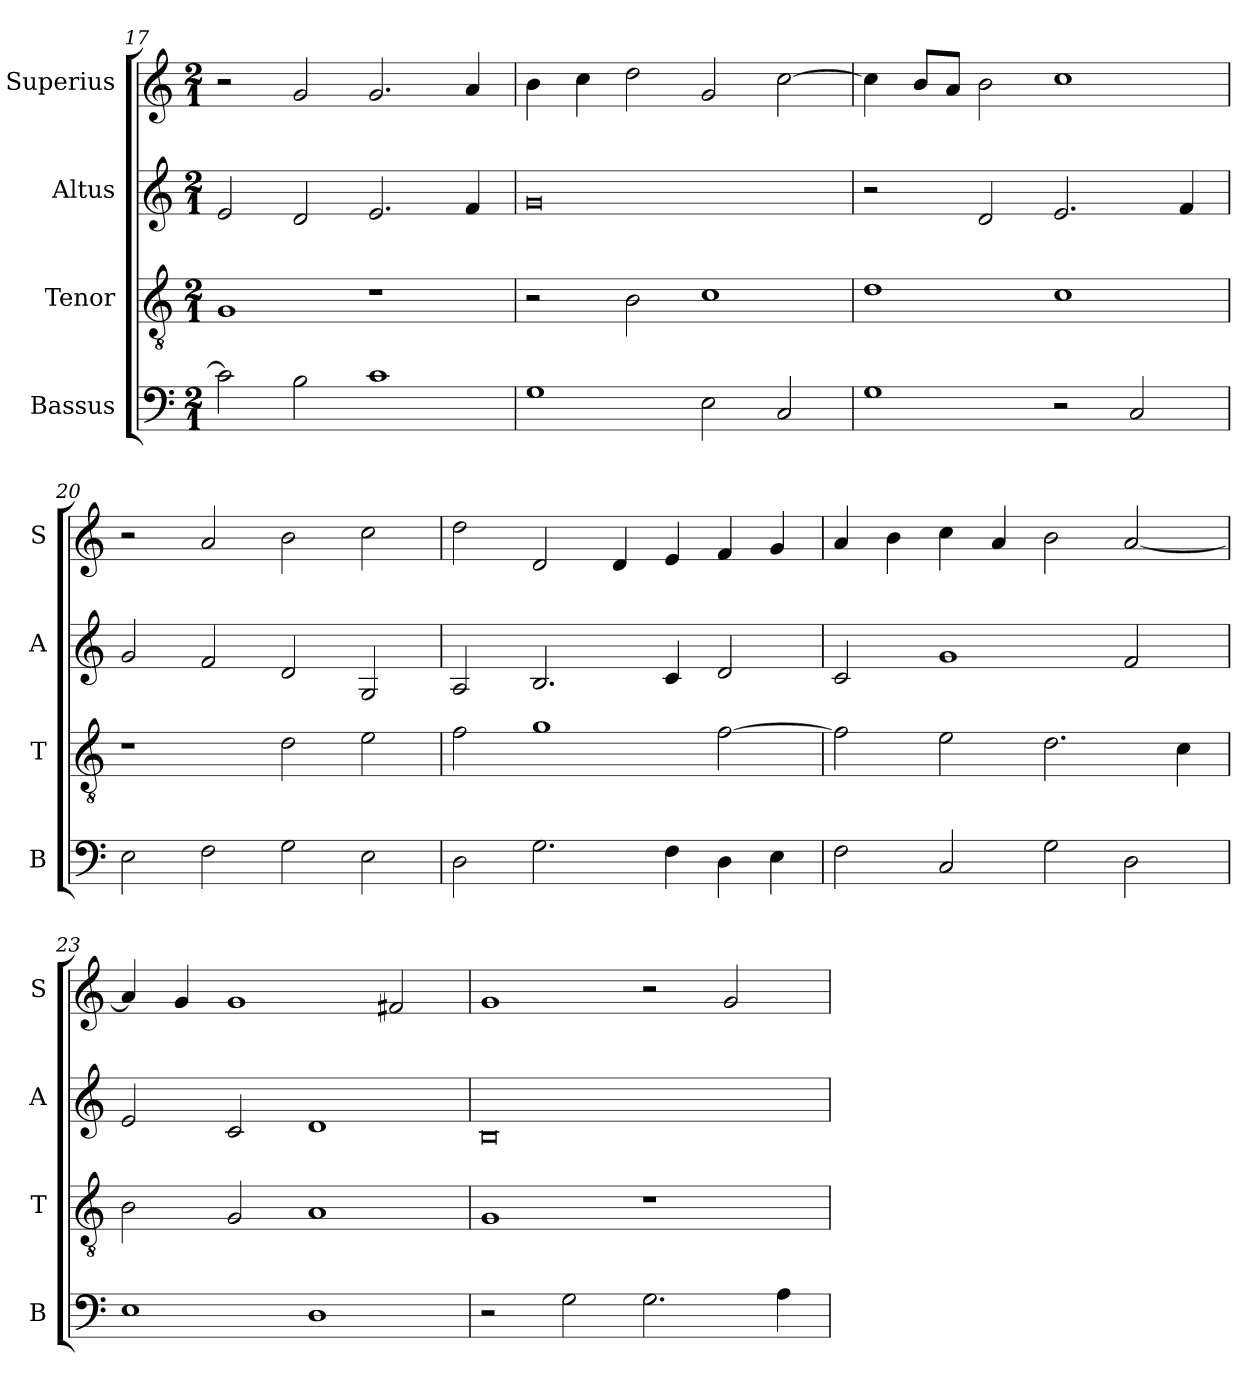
**kern	**kern	**kern	**kern
*part4	*part3	*part2	*part1
*staff4	*staff3	*staff2	*staff1
*I"Bassus	*I"Tenor	*I"Altus	*I"Superius
*I'B	*I'T	*I'A	*I'S
*clefF4	*clefGv2	*clefG2	*clefG2
*k[]	*k[]	*k[]	*k[]
*C:	*C:	*C:	*C:
*M2/1	*M2/1	*M2/1	*M2/1
=17	=17	=17	=17
2c]	1G	2e	2r
2B	.	2d	2g
1c	1r	2.e	2.g
.	.	4f	4a
=18	=18	=18	=18
1G	2r	0g	4b
.	.	.	4cc
.	2B	.	2dd
2E	1c	.	2g
2C	.	.	[2cc
=19	=19	=19	=19
1G	1d	2r	4cc]
.	.	.	8bL
.	.	.	8aJ
.	.	2d	2b
2r	1c	2.e	1cc
2C	.	.	.
.	.	4f	.
=20	=20	=20	=20
2E	1r	2g	2r
2F	.	2f	2a
2G	2d	2d	2b
2E	2e	2G	2cc
=21	=21	=21	=21
2D	2f	2A	2dd
2.G	1g	2.B	2d
.	.	.	4d
4F	.	4c	4e
4D	[2f	2d	4f
4E	.	.	4g
=22	=22	=22	=22
2F	2f]	2c	4a
.	.	.	4b
2C	2e	1g	4cc
.	.	.	4a
2G	2.d	.	2b
2D	.	2f	[2a
.	4c	.	.
=23	=23	=23	=23
1E	2B	2e	4a]
.	.	.	4g
.	2G	2c	1g
1D	1A	1d	.
.	.	.	2f#X
=24	=24	=24	=24
2r	1G	0B	1g
2G	.	.	.
2.G	1r	.	2r
.	.	.	2g
4A	.	.	.
=	=	=	=
*-	*-	*-	*-
